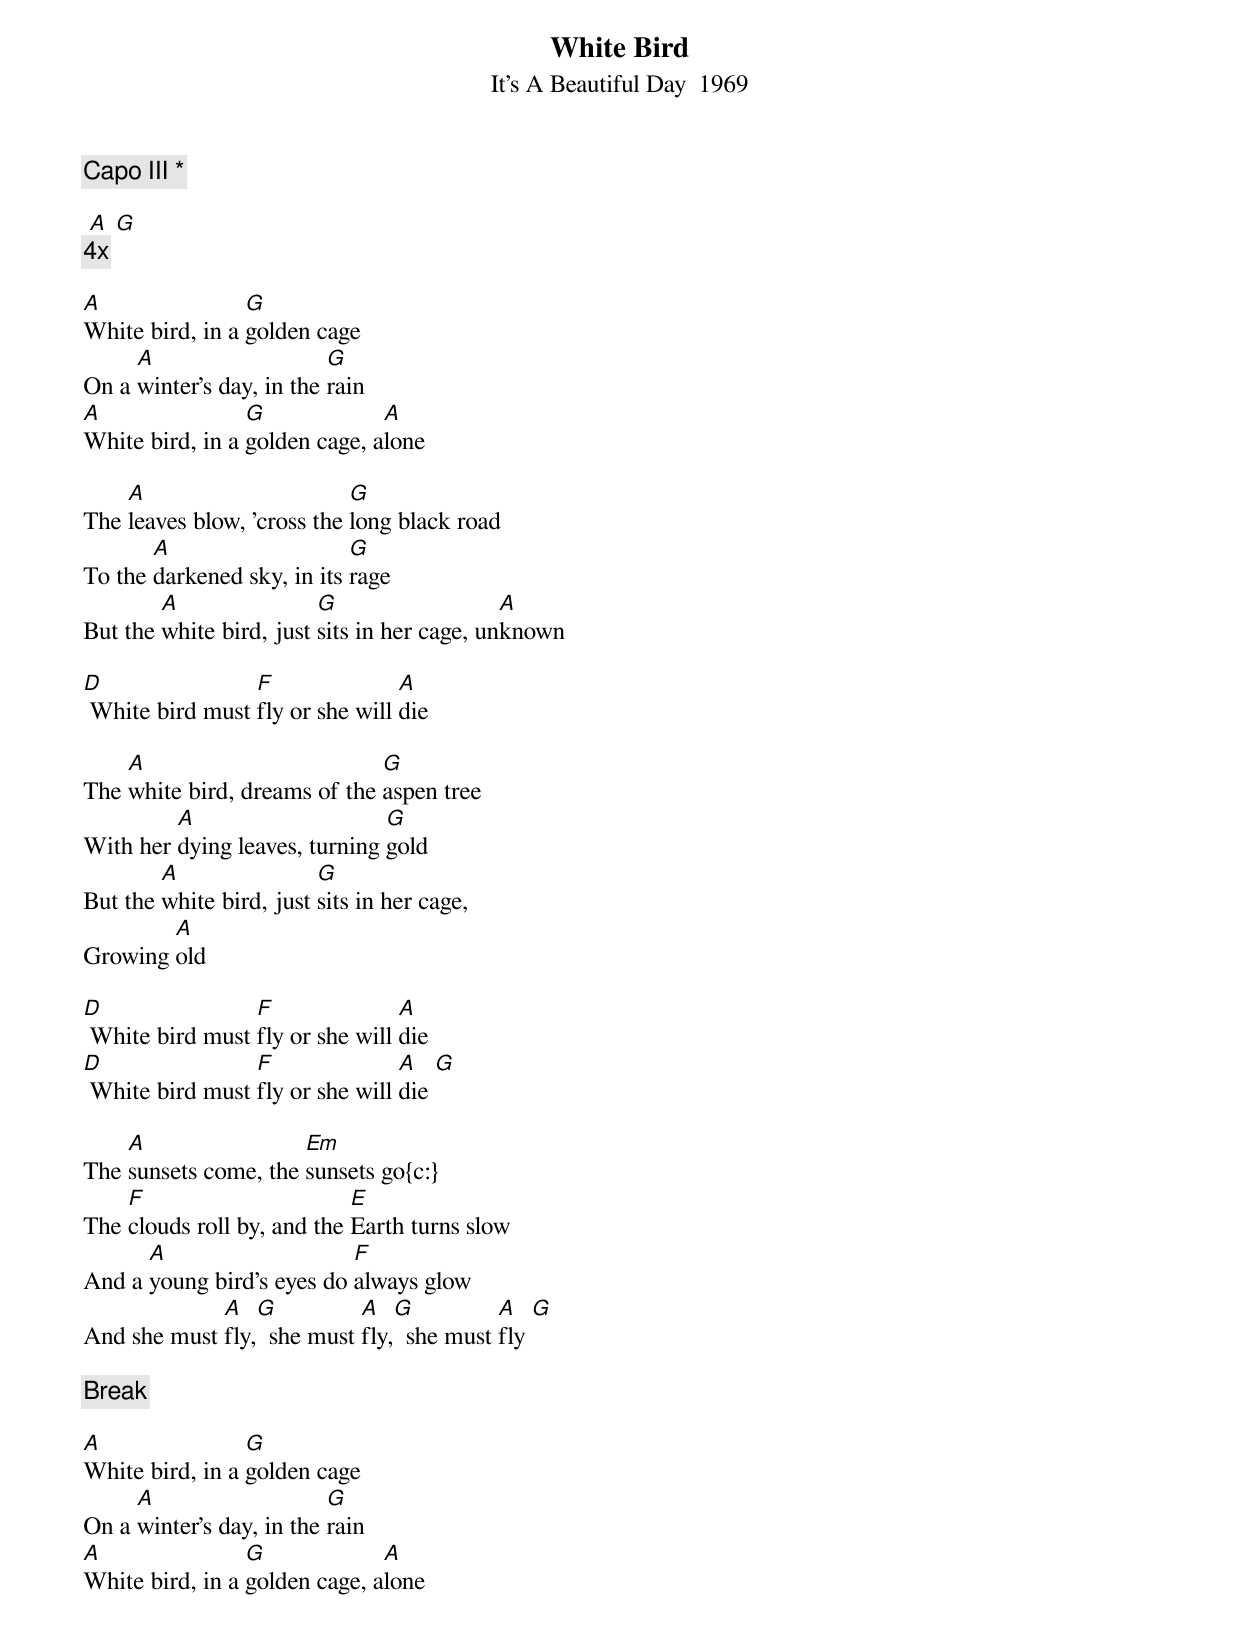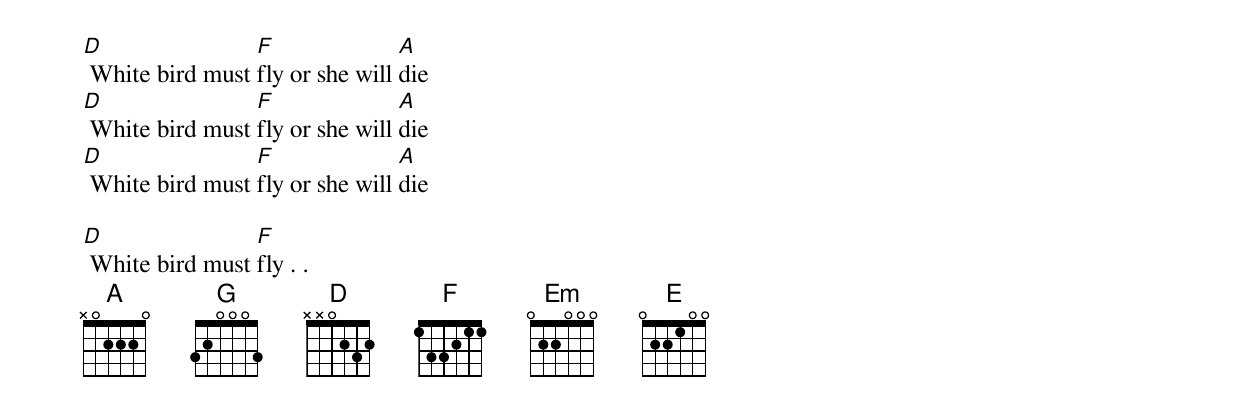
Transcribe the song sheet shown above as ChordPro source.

{title: White Bird}
{subtitle: It’s A Beautiful Day  1969}

{c:Capo III *}

 [A] [G]
{c:4x}

[A]White bird, in a [G]golden cage
On a [A]winter's day, in the [G]rain
[A]White bird, in a [G]golden cage, a[A]lone

The [A]leaves blow, 'cross the [G]long black road
To the [A]darkened sky, in its [G]rage
But the [A]white bird, just [G]sits in her cage, un[A]known

[D] White bird must [F]fly or she will [A]die

The [A]white bird, dreams of the [G]aspen tree
With her [A]dying leaves, turning [G]gold
But the [A]white bird, just [G]sits in her cage,
Growing [A]old

[D] White bird must [F]fly or she will [A]die
[D] White bird must [F]fly or she will [A]die [G]

The [A]sunsets come, the [Em]sunsets go{c:}
The [F]clouds roll by, and the [E]Earth turns slow
And a [A]young bird's eyes do [F]always glow
And she must [A]fly,[G]  she must [A]fly,[G]  she must [A]fly [G]

{c:Break}

[A]White bird, in a [G]golden cage
On a [A]winter's day, in the [G]rain
[A]White bird, in a [G]golden cage, a[A]lone

[D] White bird must [F]fly or she will [A]die
[D] White bird must [F]fly or she will [A]die
[D] White bird must [F]fly or she will [A]die

[D] White bird must [F]fly . .
